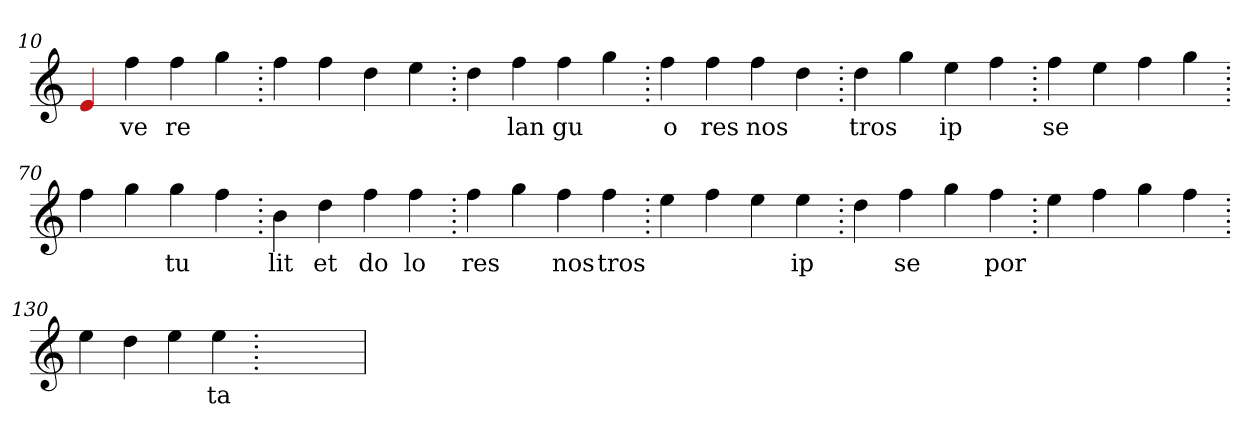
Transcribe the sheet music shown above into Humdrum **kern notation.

**kern	**text
*part1	*part1
*staff1	*staff1
*clefG2	*
=10.	=10.
4Re	.
4ff	ve
4ff	re
4gg	.
=20.	=20.
4ff	.
4ff	.
4dd	.
4ee	.
=30.	=30.
4dd	.
4ff	lan
4ff	gu
4gg	.
=40.	=40.
4ff	o
4ff	res
4ff	nos
4dd	.
=50.	=50.
4dd	tros
4gg	.
4ee	ip
4ff	.
=60.	=60.
4ff	se
4ee	.
4ff	.
4gg	.
=70.	=70.
4ff	.
4gg	.
4gg	tu
4ff	.
=80.	=80.
4b	lit
4dd	et
4ff	do
4ff	lo
=90.	=90.
4ff	res
4gg	.
4ff	nos
4ff	tros
=100.	=100.
4ee	.
4ff	.
4ee	.
4ee	ip
=110.	=110.
4dd	.
4ff	se
4gg	.
4ff	por
=120.	=120.
4ee	.
4ff	.
4gg	.
4ff	.
=130.	=130.
4ee	.
4dd	.
4ee	.
4ee	ta
=140.	=140.
1ryy	.
=	=
*-	*-
